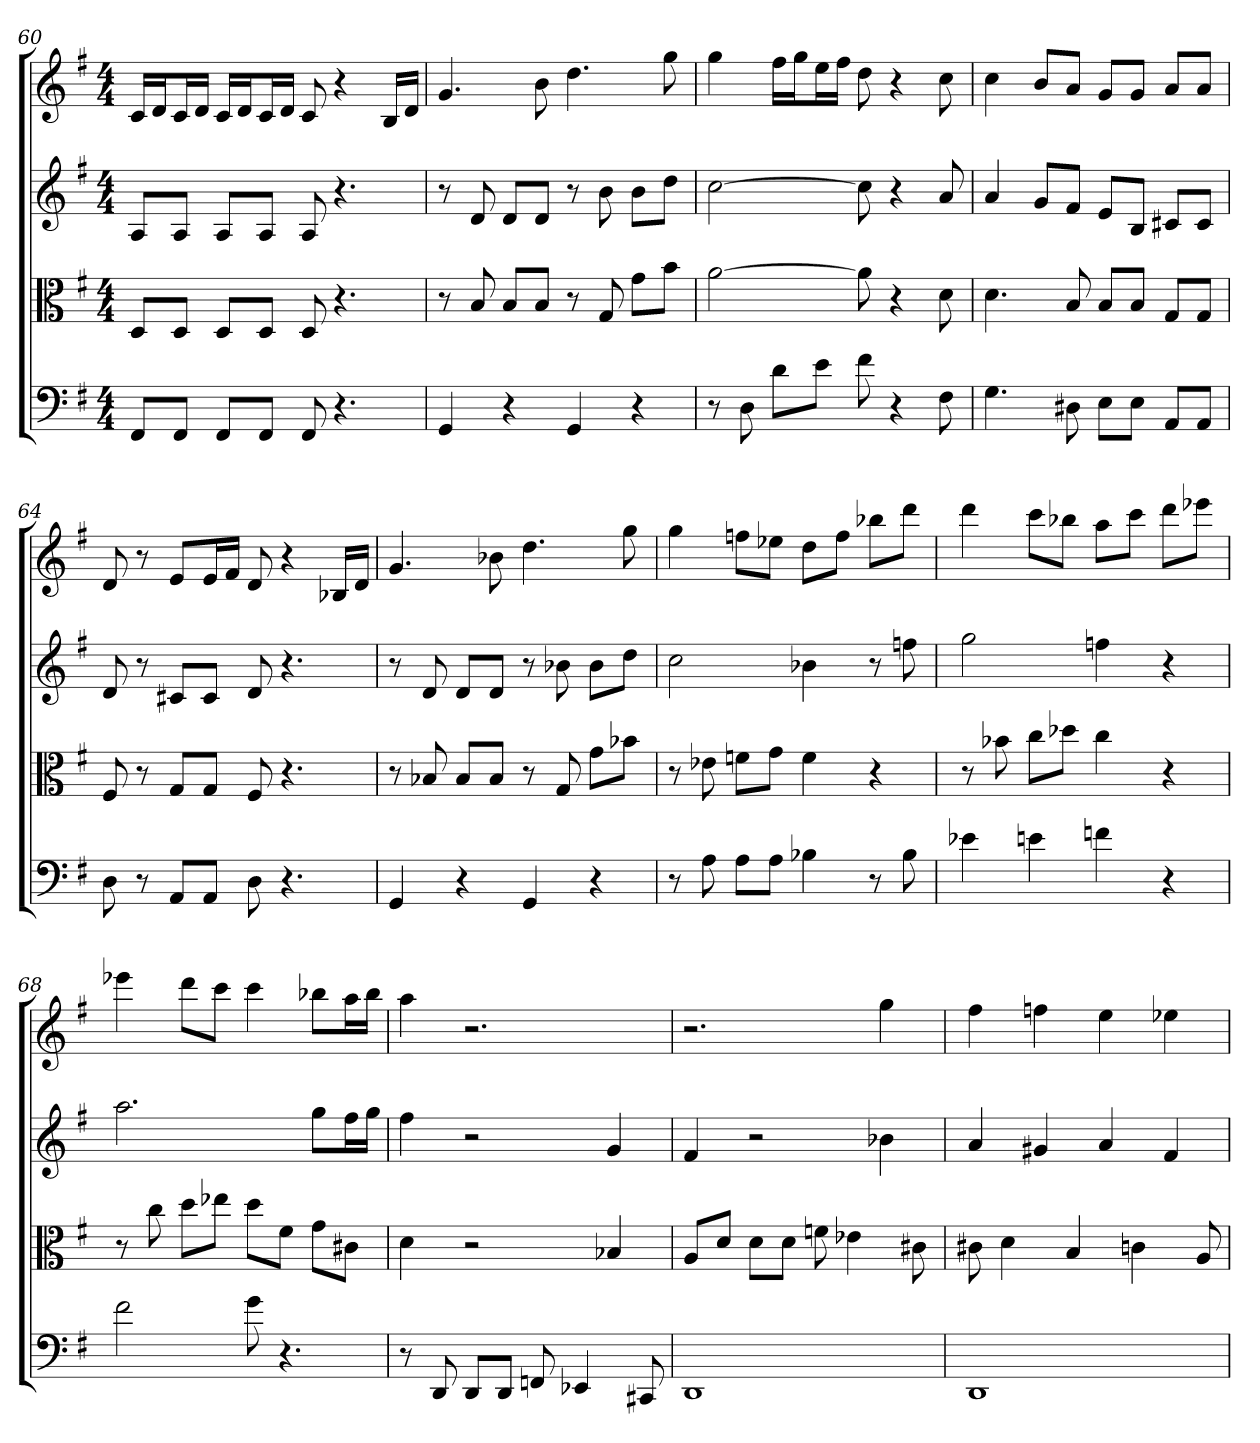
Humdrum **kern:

**kern	**kern	**kern	**kern
*part4	*part3	*part2	*part1
*staff4	*staff3	*staff2	*staff1
*clefF4	*clefC3	*	*
*k[f#]	*k[f#]	*k[f#]	*k[f#]
*G:	*G:	*G:	*G:
*M4/4	*M4/4	*M4/4	*M4/4
=60	=60	=60	=60
8FF#/L	8D/L	8AL	16cLL
.	.	.	16dJ
8FF#/J	8D/J	8AJ	16cL
.	.	.	16dJJ
8FF#/L	8D/L	8AL	16cLL
.	.	.	16dJ
8FF#/J	8D/J	8AJ	16cL
.	.	.	16dJJ
8FF#	8D	8A	8c
4.r	4.r	4.r	4r
.	.	.	16BLL
.	.	.	16dJJ
=61	=61	=61	=61
4GG	8r	8r	4.g
.	8B	8d	.
4r	8B/L	8dL	.
.	8B/J	8dJ	8b
4GG	8r	8r	4.dd
.	8G	8b	.
4r	8g\L	8bL	.
.	8b\J	8ddJ	8gg
=62	=62	=62	=62
8r	[2a	[2cc	4gg
8D	.	.	.
8d\L	.	.	16ff#LL
.	.	.	16ggJ
8e\J	.	.	16eeL
.	.	.	16ff#JJ
8f#	8a]	8cc]	8dd
4r	4r	4r	4r
8F#	8d	8a	8cc
=63	=63	=63	=63
4.G	4.d	4a	4cc
.	.	8gL	8bL
8D#X	8B	8f#J	8aJ
8E\L	8B/L	8eL	8gL
8E\J	8B/J	8BJ	8gJ
8AA/L	8G/L	8c#XL	8aL
8AA/J	8G/J	8c#J	8aJ
=64	=64	=64	=64
8D	8F#	8d	8d
8r	8r	8r	8r
8AA/L	8G/L	8c#XL	8eL
8AA/J	8G/J	8c#J	16eL
.	.	.	16f#JJ
8D	8F#	8d	8d
4.r	4.r	4.r	4r
.	.	.	16B-XLL
.	.	.	16dJJ
=65	=65	=65	=65
4GG	8r	8r	4.g
.	8B-X	8d	.
4r	8B-/L	8dL	.
.	8B-/J	8dJ	8b-X
4GG	8r	8r	4.dd
.	8G	8b-X	.
4r	8g\L	8b-L	.
.	8b-X\J	8ddJ	8gg
=66	=66	=66	=66
8r	8r	2cc	4gg
8A	8e-X	.	.
8A\L	8fn\L	.	8ffnL
8A\J	8g\J	.	8ee-XJ
4B-X	4f	4b-X	8ddL
.	.	.	8ffJ
8r	4r	8r	8bb-XL
8B-	.	8ffn	8dddJ
=67	=67	=67	=67
4e-X	8r	2gg	4ddd
.	8b-X	.	.
4en	8cc\L	.	8cccL
.	8dd-X\J	.	8bb-XJ
4fn	4cc	4ffn	8aaL
.	.	.	8cccJ
4r	4r	4r	8dddL
.	.	.	8eee-XJ
=68	=68	=68	=68
2f#	8r	2.aa	4eee-X
.	8cc	.	.
.	8dd\L	.	8dddL
.	8ee-X\J	.	8cccJ
8g	8dd\L	.	4ccc
4.r	8f#\J	.	.
.	8g\L	8ggL	8bb-XL
.	8c#X\J	16ff#L	16aaL
.	.	16ggJJ	16bb-JJ
=69	=69	=69	=69
8r	4d	4ff#	4aa
8DD	.	.	.
8DD/L	2r	2r	2.r
8DD/J	.	.	.
8FFn	.	.	.
4EE-X	.	.	.
.	4B-X	4g	.
8CC#X	.	.	.
=70	=70	=70	=70
1DD	8A/L	4f#	2.r
.	8d/J	.	.
.	8d\L	2r	.
.	8d\J	.	.
.	8fn	.	.
.	4e-X	.	.
.	.	4b-X	4gg
.	8c#X	.	.
=71	=71	=71	=71
1DD	8c#X	4a	4ff#
.	4d	.	.
.	.	4g#X	4ffn
.	4B	.	.
.	.	4a	4ee
.	4cn	.	.
.	.	4f#	4ee-X
.	8A	.	.
=	=	=	=
*-	*-	*-	*-
